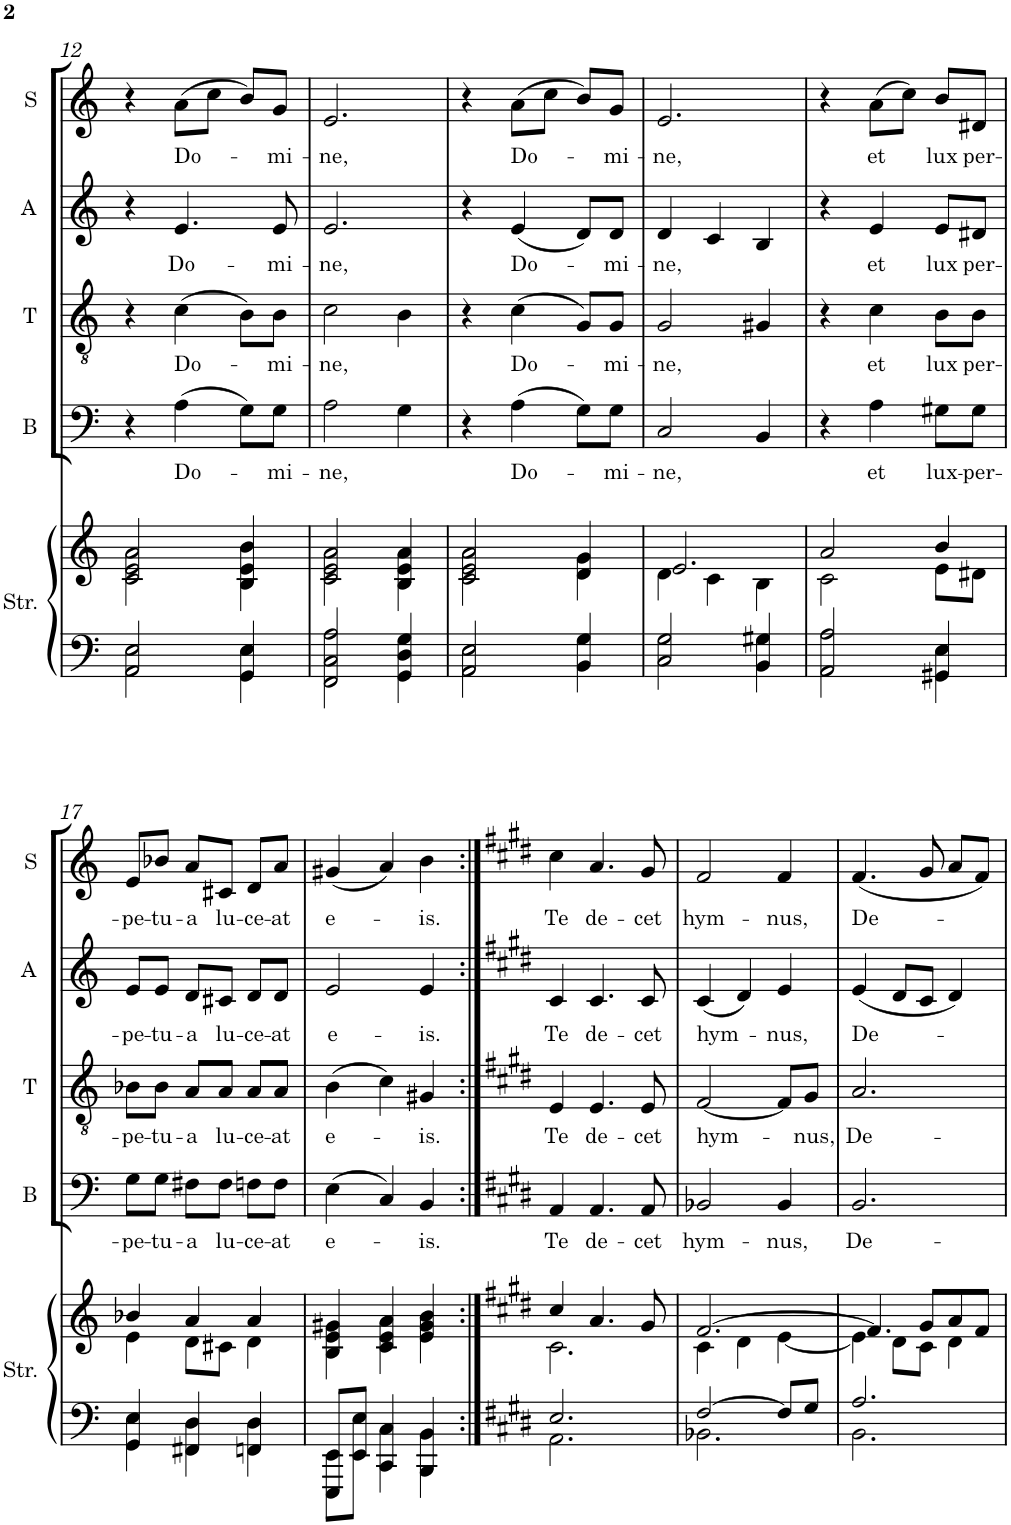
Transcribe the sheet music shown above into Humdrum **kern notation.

**kern	**kern	**kern	**text	**kern	**text	**kern	**text	**kern	**text
*part5	*part5	*part4	*part4	*part3	*part3	*part2	*part2	*part1	*part1
*staff6	*staff5	*staff4	*staff4	*staff3	*staff3	*staff2	*staff2	*staff1	*staff1
*I"Strings	*	*I"Bass	*	*I"Tenor	*	*I"Alto	*	*I"Soprano	*
*I'Str.	*	*I'B	*	*I'T	*	*I'A	*	*I'S	*
!!LO:PB:g=z
*clefF4	*clefG2	*clefF4	*	*clefGv2	*	*clefG2	*	*clefG2	*
*k[]	*k[]	*k[]	*	*k[]	*	*k[]	*	*k[]	*
*M3/4	*M3/4	*M3/4	*	*M3/4	*	*M3/4	*	*M3/4	*
=12	=12	=12	=12	=12	=12	=12	=12	=12	=12
*^	*^	*	*	*	*	*	*	*	*
2AA/ 2E/	2AA\ 2E\	2c/ 2e/ 2a/	2c\ 2e\ 2a\	4r	.	4r	.	4r	.	4r	.
!	!	!	!	!	!LO:LY:b	!	!LO:LY:b	!	!LO:LY:b	!	!LO:LY:b
.	.	.	.	(>4A\	Do-	(>4c\	Do-	4.e/	Do-	(>8a\L	Do-
.	.	.	.	.	.	.	.	.	.	8cc\J	.
4GG/ 4E/	4GG\ 4E\	4B/ 4e/ 4b/	4B\ 4e\ 4b\	8G\L)	.	8B\L)	.	.	.	8b/L)	.
!	!	!	!	!	!LO:LY:b	!	!LO:LY:b	!	!LO:LY:b	!	!LO:LY:b
.	.	.	.	8G\J	-mi-	8B\J	-mi-	8e/	-mi-	8g/J	-mi-
=13	=13	=13	=13	=13	=13	=13	=13	=13	=13	=13	=13
!	!	!	!	!	!LO:LY:b	!	!LO:LY:b	!	!LO:LY:b	!	!LO:LY:b
2FF/ 2C/ 2A/	2FF\ 2C\ 2A\	2c/ 2e/ 2a/	2c\ 2e\ 2a\	2A\	-ne,	2c\	-ne,	2.e/	-ne,	2.e/	-ne,
4GG/ 4D/ 4G/	4GG\ 4D\ 4G\	4B/ 4e/ 4a/	4B\ 4e\ 4a\	4G\	.	4B\	.	.	.	.	.
=14	=14	=14	=14	=14	=14	=14	=14	=14	=14	=14	=14
2AA/ 2E/	2AA\ 2E\	2c/ 2e/ 2a/	2c\ 2e\ 2a\	4r	.	4r	.	4r	.	4r	.
!	!	!	!	!	!LO:LY:b	!	!LO:LY:b	!	!LO:LY:b	!	!LO:LY:b
.	.	.	.	(>4A\	Do-	(>4c\	Do-	(<4e/	Do-	(>8a\L	Do-
.	.	.	.	.	.	.	.	.	.	8cc\J	.
4BB/ 4G/	4BB\ 4G\	4d/ 4g/	4d\ 4g\	8G\L)	.	8G/L)	.	8d/L)	.	8b/L)	.
!	!	!	!	!	!LO:LY:b	!	!LO:LY:b	!	!LO:LY:b	!	!LO:LY:b
.	.	.	.	8G\J	-mi-	8G/J	-mi-	8d/J	-mi-	8g/J	-mi-
=15	=15	=15	=15	=15	=15	=15	=15	=15	=15	=15	=15
!	!	!	!	!	!LO:LY:b	!	!LO:LY:b	!	!LO:LY:b	!	!LO:LY:b
2C/ 2G/	2C\ 2G\	2.e/	4d\	2C/	-ne,	2G/	-ne,	4d/	-ne,	2.e/	-ne,
.	.	.	4c\	.	.	.	.	4c/	.	.	.
4BB/ 4G#X/	4BB\ 4G#\	.	4B\	4BB/	.	4G#X/	.	4B/	.	.	.
=16	=16	=16	=16	=16	=16	=16	=16	=16	=16	=16	=16
2AA/ 2A/	2AA\ 2A\	2a/	2c\	4r	.	4r	.	4r	.	4r	.
!	!	!	!	!	!LO:LY:b	!	!LO:LY:b	!	!LO:LY:b	!	!LO:LY:b
.	.	.	.	4A\	et	4c\	et	4e/	et	(>8a\L	et
.	.	.	.	.	.	.	.	.	.	8cc\J)	.
!	!	!	!	!	!LO:LY:b	!	!LO:LY:b	!	!LO:LY:b	!	!LO:LY:b
4GG#X/ 4E/	4GG#\ 4E\	4b/	8e\L	8G#X\L	lux-	8B\L	lux	8e/L	lux	8b/L	lux
!	!	!	!	!	!LO:LY:b	!	!LO:LY:b	!	!LO:LY:b	!	!LO:LY:b
.	.	.	8d#X\J	8G#\J	-per-	8B\J	per-	8d#X/J	per-	8d#X/J	per-
!!LO:LB:g=z
=17	=17	=17	=17	=17	=17	=17	=17	=17	=17	=17	=17
!	!	!	!	!	!LO:LY:b	!	!LO:LY:b	!	!LO:LY:b	!	!LO:LY:b
4GG/ 4E/	4GG\ 4E\	4b-X/	4e\	8G\L	-pe-	8B-X\L	-pe-	8e/L	-pe-	8e/L	-pe-
!	!	!	!	!	!LO:LY:b	!	!LO:LY:b	!	!LO:LY:b	!	!LO:LY:b
.	.	.	.	8G\J	-tu-	8B-\J	-tu-	8e/J	-tu-	8b-X/J	-tu-
!	!	!	!	!	!LO:LY:b	!	!LO:LY:b	!	!LO:LY:b	!	!LO:LY:b
4FF#X/ 4D/	4FF#\ 4D\	4a/	8d\L	8F#X\L	-a	8A/L	-a	8d/L	-a	8a/L	-a
!	!	!	!	!	!LO:LY:b	!	!LO:LY:b	!	!LO:LY:b	!	!LO:LY:b
.	.	.	8c#X\J	8F#\J	lu-	8A/J	lu-	8c#X/J	lu-	8c#X/J	lu-
!	!	!	!	!	!LO:LY:b	!	!LO:LY:b	!	!LO:LY:b	!	!LO:LY:b
4FFn/ 4D/	4FF\ 4D\	4a/	4d\	8Fn\L	-ce-	8A/L	-ce-	8d/L	-ce-	8d/L	-ce-
!	!	!	!	!	!LO:LY:b	!	!LO:LY:b	!	!LO:LY:b	!	!LO:LY:b
.	.	.	.	8F\J	-at	8A/J	-at	8d/J	-at	8a/J	-at
=18	=18	=18	=18	=18	=18	=18	=18	=18	=18	=18	=18
!	!	!	!	!	!LO:LY:b	!	!LO:LY:b	!	!LO:LY:b	!	!LO:LY:b
8EEE/ 8EE/L	8EEE\ 8EE\L	4B/ 4e/ 4g#X/	4B\ 4e\ 4g#\	(>4E\	e-	(>4B\	e-	2e/	e-	(<4g#X/	e-
8EE/ 8E/J	8EE\ 8E\J	.	.	.	.	.	.	.	.	.	.
4CC/ 4C/	4CC\ 4C\	4c/ 4e/ 4a/	4c\ 4e\ 4a\	4C/)	.	4c\)	.	.	.	4a/)	.
!	!	!	!	!	!LO:LY:b	!	!LO:LY:b	!	!LO:LY:b	!	!LO:LY:b
4BBB/ 4BB/	4BBB\ 4BB\	4e/ 4g#/ 4b/	4e\ 4g#\ 4b\	4BB/	-is.	4G#X/	-is.	4e/	-is.	4b\	-is.
=19:|!	=19:|!	=19:|!	=19:|!	=19:|!	=19:|!	=19:|!	=19:|!	=19:|!	=19:|!	=19:|!	=19:|!
*k[f#c#g#d#]	*	*k[f#c#g#d#]	*	*k[f#c#g#d#]	*	*k[f#c#g#d#]	*	*k[f#c#g#d#]	*	*k[f#c#g#d#]	*
*E:	*	*E:	*	*E:	*	*E:	*	*E:	*	*E:	*
!	!	!	!	!	!LO:LY:b	!	!LO:LY:b	!	!LO:LY:b	!	!LO:LY:b
2.E/	2.AA\	4cc#/	2.c#\	4AA/	Te	4E/	Te	4c#/	Te	4cc#\	Te
!	!	!	!	!	!LO:LY:b	!	!LO:LY:b	!	!LO:LY:b	!	!LO:LY:b
.	.	4.a/	.	4.AA/	de-	4.E/	de-	4.c#/	de-	4.a/	de-
!	!	!	!	!	!LO:LY:b	!	!LO:LY:b	!	!LO:LY:b	!	!LO:LY:b
.	.	8g#/	.	8AA/	-cet	8E/	-cet	8c#/	-cet	8g#/	-cet
=20	=20	=20	=20	=20	=20	=20	=20	=20	=20	=20	=20
!	!	!	!	!	!LO:LY:b	!	!LO:LY:b	!	!LO:LY:b	!	!LO:LY:b
[2F#/	2.BB-X\	[2.f#/	4c#\	2BB-X/	hym-	[2F#/	hym-	(<4c#/	hym-	2f#/	hym-
.	.	.	4d#\	.	.	.	.	4d#/)	.	.	.
!	!	!	!	!	!LO:LY:b	!	!	!	!LO:LY:b	!	!LO:LY:b
8F#/L]	.	.	[4e\	4BB-/	-nus,	8F#/L]	.	4e/	-nus,	4f#/	-nus,
!	!	!	!	!	!	!	!LO:LY:b	!	!	!	!
8G#/J	.	.	.	.	.	8G#/J	-nus,	.	.	.	.
=21	=21	=21	=21	=21	=21	=21	=21	=21	=21	=21	=21
!	!	!	!	!	!LO:LY:b	!	!LO:LY:b	!	!LO:LY:b	!	!LO:LY:b
2.A/	2.BB\	4.f#/]	4e\]	2.BB/	De-	2.A/	De-	(<4e/	De-	(<4.f#/	De-
.	.	.	8d#\L	.	.	.	.	8d#/L	.	.	.
.	.	8g#/L	8c#\J	.	.	.	.	8c#/J	.	8g#/	.
.	.	8a/	4d#\	.	.	.	.	4d#/)	.	8a/L	.
.	.	8f#/J	.	.	.	.	.	.	.	8f#/J)	.
*v	*v	*	*	*	*	*	*	*	*	*	*
*	*v	*v	*	*	*	*	*	*	*	*
=	=	=	=	=	=	=	=	=	=
*-	*-	*-	*-	*-	*-	*-	*-	*-	*-
